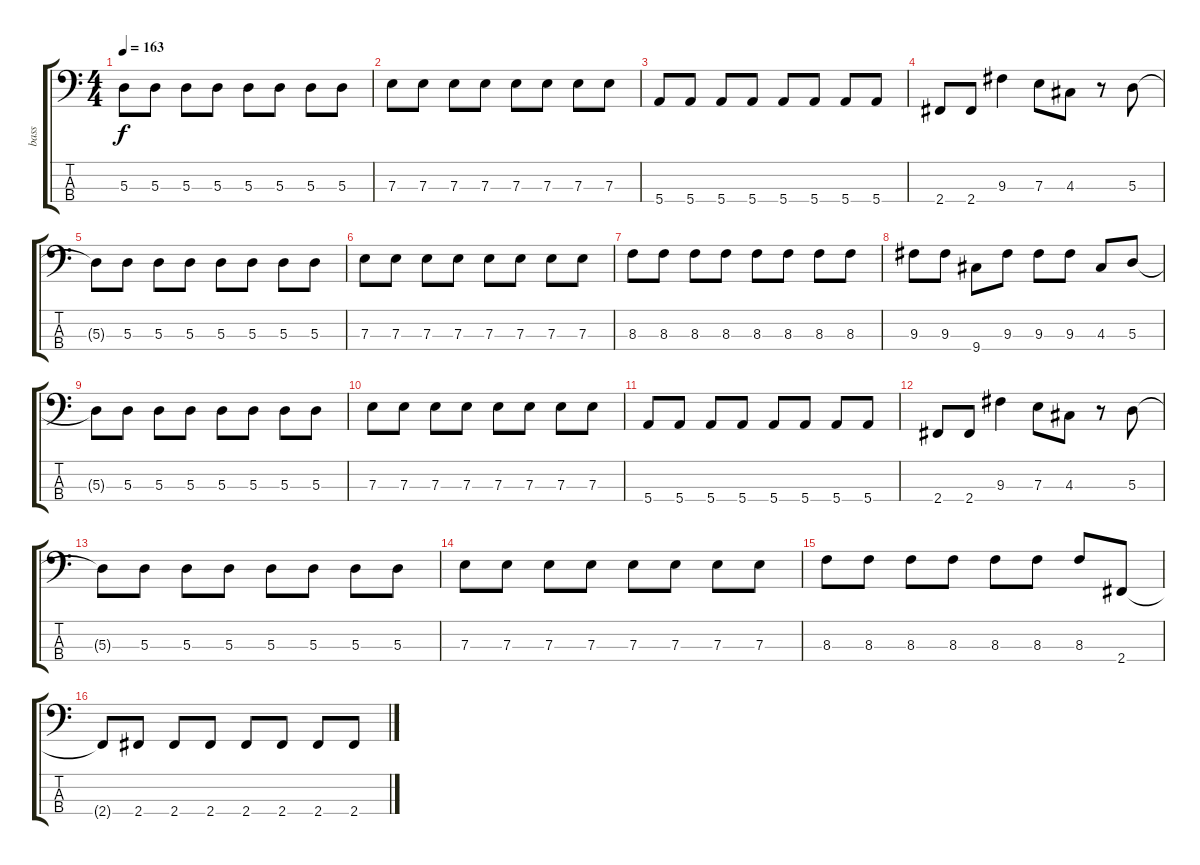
\track ("bass" "bass") {instrument electricbasspick}
\staff {score tabs}
\tuning (G2 D2 A1 E1) {hide}
\ts (4 4)
\tempo 163
\clef f4
\ks c
5.3{t}.8{dy f} 5.3.8 5.3.8 5.3.8 5.3.8 5.3.8 5.3.8 5.3.8 |
7.3.8 7.3.8 7.3.8 7.3.8 7.3.8 7.3.8 7.3.8 7.3.8 |
5.4.8 5.4.8 5.4.8 5.4.8 5.4.8 5.4.8 5.4.8 5.4.8 |
2.4.8 2.4.8 9.3.4 7.3.8 4.3.8 r.8 5.3.8 |
5.3{t}.8 5.3.8 5.3.8 5.3.8 5.3.8 5.3.8 5.3.8 5.3.8 |
7.3.8 7.3.8 7.3.8 7.3.8 7.3.8 7.3.8 7.3.8 7.3.8 |
8.3.8 8.3.8 8.3.8 8.3.8 8.3.8 8.3.8 8.3.8 8.3.8 |
9.3.8 9.3.8 9.4.8 9.3.8 9.3.8 9.3.8 4.3.8 5.3.8 |
5.3{t}.8 5.3.8 5.3.8 5.3.8 5.3.8 5.3.8 5.3.8 5.3.8 |
7.3.8 7.3.8 7.3.8 7.3.8 7.3.8 7.3.8 7.3.8 7.3.8 |
5.4.8 5.4.8 5.4.8 5.4.8 5.4.8 5.4.8 5.4.8 5.4.8 |
2.4.8 2.4.8 9.3.4 7.3.8 4.3.8 r.8 5.3.8 |
5.3{t}.8 5.3.8 5.3.8 5.3.8 5.3.8 5.3.8 5.3.8 5.3.8 |
7.3.8 7.3.8 7.3.8 7.3.8 7.3.8 7.3.8 7.3.8 7.3.8 |
8.3.8 8.3.8 8.3.8 8.3.8 8.3.8 8.3.8 8.3.8 2.4.8 |
2.4{t}.8 2.4.8 2.4.8 2.4.8 2.4.8 2.4.8 2.4.8 2.4.8
